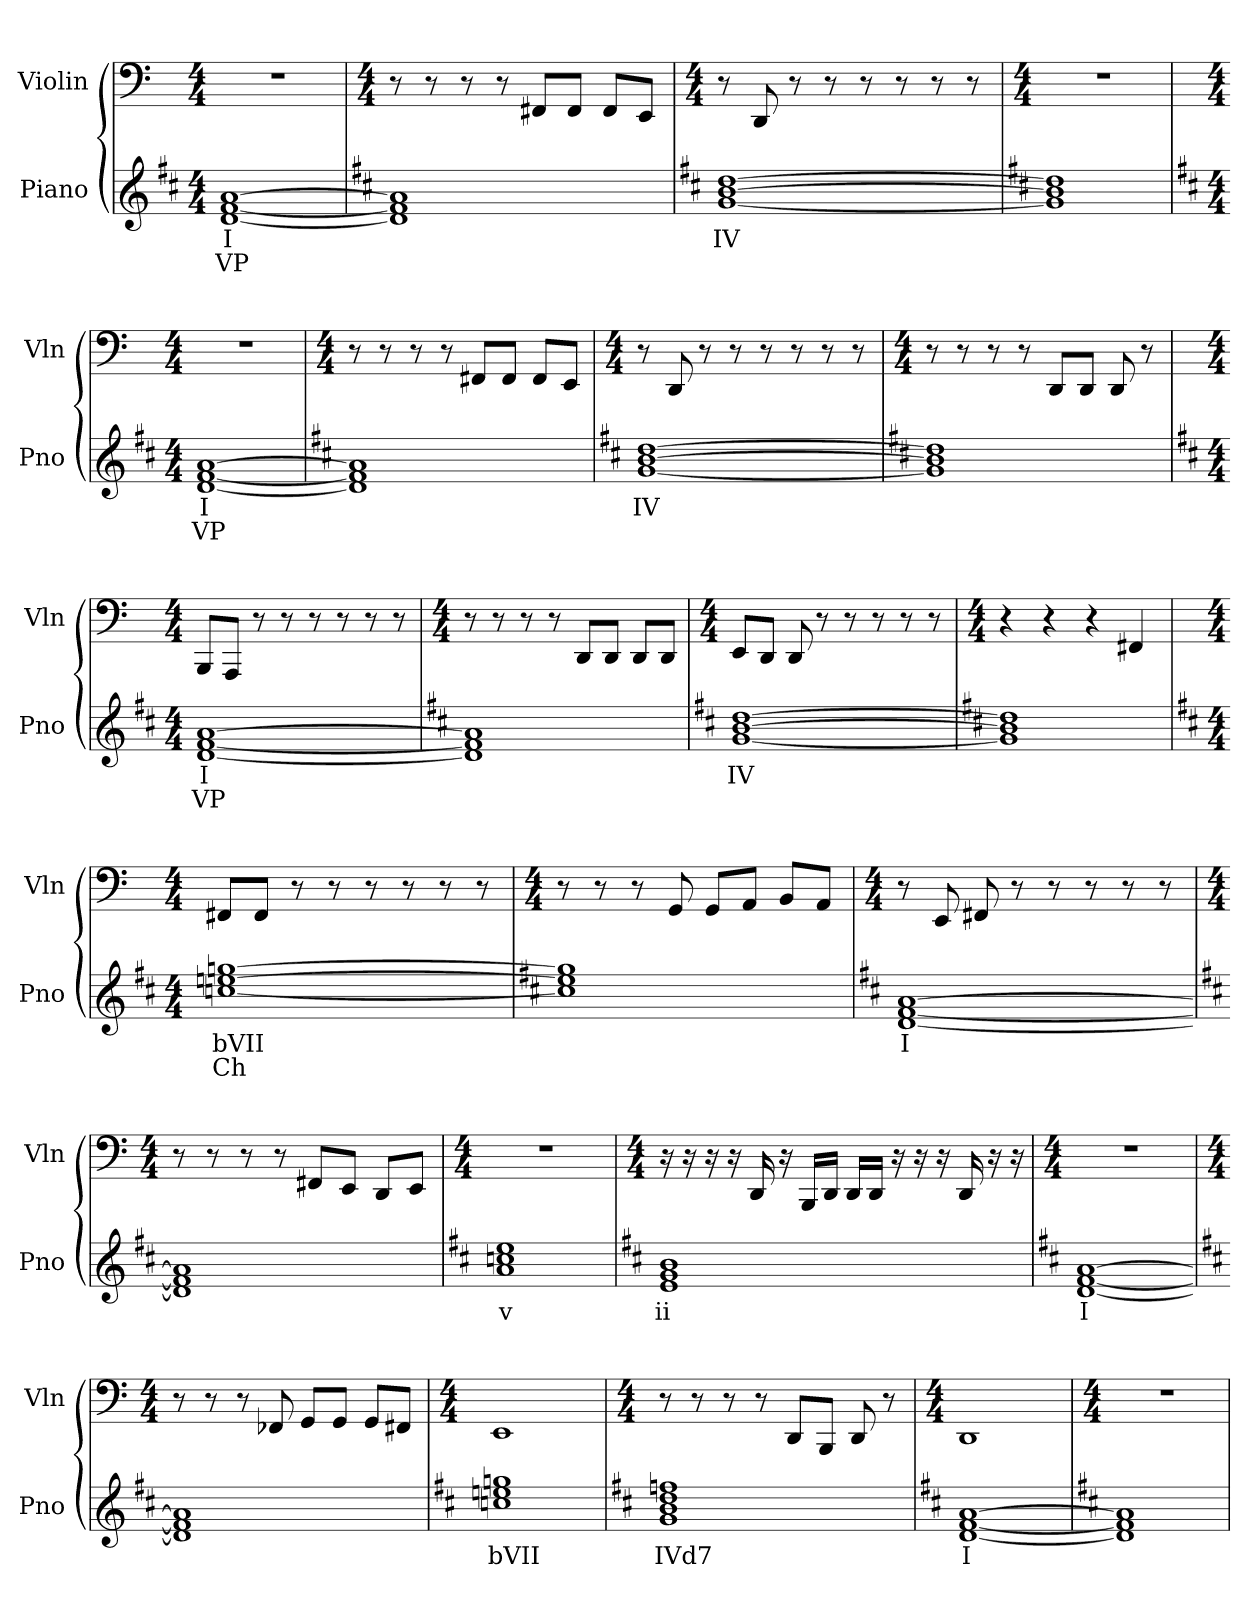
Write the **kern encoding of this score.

**kern	**text	**text	**kern
*part2	*part2	*part2	*part1
*staff2	*staff2	*staff2	*staff1
*I"Piano	*	*	*I"Violin
*I'Pno	*	*	*I'Vln
*k[f#c#]	*	*	*
*D:	*	*	*
*M4/4	*	*	*M4/4
=	=	=	=
[1d [1f# [1a	I	VP	1r
=	=	=	=
*k[f#c#]	*	*	*
*D:	*	*	*
*	*	*	*M4/4
1d] 1f#] 1a]	.	.	8r
.	.	.	8r
.	.	.	8r
.	.	.	8r
.	.	.	8FF#XL
.	.	.	8FF#J
.	.	.	8FF#L
.	.	.	8EEJ
=	=	=	=
*k[f#c#]	*	*	*
*D:	*	*	*
*	*	*	*M4/4
[1g [1b [1dd	IV	.	8r
.	.	.	8DD
.	.	.	8r
.	.	.	8r
.	.	.	8r
.	.	.	8r
.	.	.	8r
.	.	.	8r
=	=	=	=
*k[f#c#]	*	*	*
*D:	*	*	*
*	*	*	*M4/4
1g] 1b] 1dd]	.	.	1r
=	=	=	=
*k[f#c#]	*	*	*
*D:	*	*	*
*M4/4	*	*	*M4/4
[1d [1f# [1a	I	VP	1r
=	=	=	=
*k[f#c#]	*	*	*
*D:	*	*	*
*	*	*	*M4/4
1d] 1f#] 1a]	.	.	8r
.	.	.	8r
.	.	.	8r
.	.	.	8r
.	.	.	8FF#XL
.	.	.	8FF#J
.	.	.	8FF#L
.	.	.	8EEJ
=	=	=	=
*k[f#c#]	*	*	*
*D:	*	*	*
*	*	*	*M4/4
[1g [1b [1dd	IV	.	8r
.	.	.	8DD
.	.	.	8r
.	.	.	8r
.	.	.	8r
.	.	.	8r
.	.	.	8r
.	.	.	8r
=	=	=	=
*k[f#c#]	*	*	*
*D:	*	*	*
*	*	*	*M4/4
1g] 1b] 1dd]	.	.	8r
.	.	.	8r
.	.	.	8r
.	.	.	8r
.	.	.	8DDL
.	.	.	8DDJ
.	.	.	8DD
.	.	.	8r
=	=	=	=
*k[f#c#]	*	*	*
*D:	*	*	*
*M4/4	*	*	*M4/4
[1d [1f# [1a	I	VP	8BBBL
.	.	.	8AAAJ
.	.	.	8r
.	.	.	8r
.	.	.	8r
.	.	.	8r
.	.	.	8r
.	.	.	8r
=	=	=	=
*k[f#c#]	*	*	*
*D:	*	*	*
*	*	*	*M4/4
1d] 1f#] 1a]	.	.	8r
.	.	.	8r
.	.	.	8r
.	.	.	8r
.	.	.	8DDL
.	.	.	8DDJ
.	.	.	8DDL
.	.	.	8DDJ
=	=	=	=
*k[f#c#]	*	*	*
*D:	*	*	*
*	*	*	*M4/4
[1g [1b [1dd	IV	.	8EEL
.	.	.	8DDJ
.	.	.	8DD
.	.	.	8r
.	.	.	8r
.	.	.	8r
.	.	.	8r
.	.	.	8r
=	=	=	=
*k[f#c#]	*	*	*
*D:	*	*	*
*	*	*	*M4/4
1g] 1b] 1dd]	.	.	4r
.	.	.	4r
.	.	.	4r
.	.	.	4FF#X
=	=	=	=
*k[f#c#]	*	*	*
*D:	*	*	*
*M4/4	*	*	*M4/4
[1ccn [1een [1ggn	bVII	Ch	8FF#XL
.	.	.	8FF#J
.	.	.	8r
.	.	.	8r
.	.	.	8r
.	.	.	8r
.	.	.	8r
.	.	.	8r
=	=	=	=
*k[f#c#]	*	*	*
*D:	*	*	*
*	*	*	*M4/4
1ccn] 1een] 1ggn]	.	.	8r
.	.	.	8r
.	.	.	8r
.	.	.	8GG
.	.	.	8GGL
.	.	.	8AAJ
.	.	.	8BBL
.	.	.	8AAJ
=	=	=	=
*k[f#c#]	*	*	*
*D:	*	*	*
*	*	*	*M4/4
[1d [1f# [1a	I	.	8r
.	.	.	8EE
.	.	.	8FF#X
.	.	.	8r
.	.	.	8r
.	.	.	8r
.	.	.	8r
.	.	.	8r
=	=	=	=
*k[f#c#]	*	*	*
*D:	*	*	*
*	*	*	*M4/4
1d] 1f#] 1a]	.	.	8r
.	.	.	8r
.	.	.	8r
.	.	.	8r
.	.	.	8FF#XL
.	.	.	8EEJ
.	.	.	8DDL
.	.	.	8EEJ
=	=	=	=
*k[f#c#]	*	*	*
*D:	*	*	*
*	*	*	*M4/4
1a 1ccn 1ee	v	.	1r
=	=	=	=
*k[f#c#]	*	*	*
*D:	*	*	*
*	*	*	*M4/4
1e 1g 1b	ii	.	16r
.	.	.	16r
.	.	.	16r
.	.	.	16r
.	.	.	16DD
.	.	.	16r
.	.	.	16BBBLL
.	.	.	16DDJJ
.	.	.	16DDLL
.	.	.	16DDJJ
.	.	.	16r
.	.	.	16r
.	.	.	16r
.	.	.	16DD
.	.	.	16r
.	.	.	16r
=	=	=	=
*k[f#c#]	*	*	*
*D:	*	*	*
*	*	*	*M4/4
[1d [1f# [1a	I	.	1r
=	=	=	=
*k[f#c#]	*	*	*
*D:	*	*	*
*	*	*	*M4/4
1d] 1f#] 1a]	.	.	8r
.	.	.	8r
.	.	.	8r
.	.	.	8FF-X
.	.	.	8GGL
.	.	.	8GGJ
.	.	.	8GGL
.	.	.	8FF#XJ
=	=	=	=
*k[f#c#]	*	*	*
*D:	*	*	*
*	*	*	*M4/4
1ccn 1een 1ggn	bVII	.	1EE
=	=	=	=
*k[f#c#]	*	*	*
*D:	*	*	*
*	*	*	*M4/4
1g 1b 1dd 1ffn	IVd7	.	8r
.	.	.	8r
.	.	.	8r
.	.	.	8r
.	.	.	8DDL
.	.	.	8BBBJ
.	.	.	8DD
.	.	.	8r
=	=	=	=
*k[f#c#]	*	*	*
*D:	*	*	*
*	*	*	*M4/4
[1d [1f# [1a	I	.	1DD
=	=	=	=
*k[f#c#]	*	*	*
*D:	*	*	*
*	*	*	*M4/4
1d] 1f#] 1a]	.	.	1r
=	=	=	=
*-	*-	*-	*-
